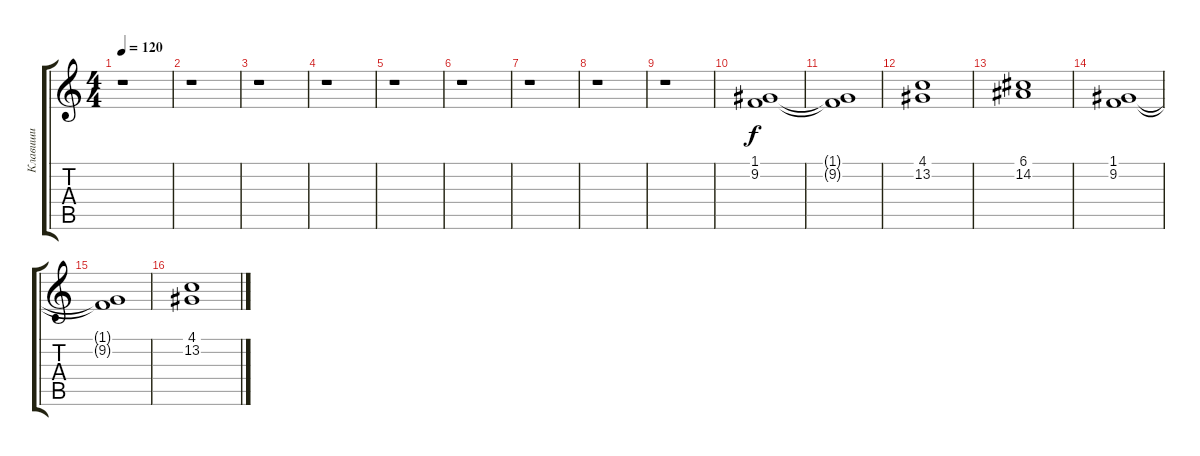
\track ("Клавиши" "Клавиши") {instrument choiraahs}
\staff {score tabs}
\tuning (E4 B3 G3 D3 A2 E2) {hide}
\ts (4 4)
\tempo 120
\clef g2
\ks c
r.1{dy f} |
r.1 |
r.1 |
r.1 |
r.1 |
r.1 |
r.1 |
r.1 |
r.1 |
(1.1 9.2).1 |
(1.1{t} 9.2{t}).1 |
(4.1 13.2).1 |
(6.1 14.2).1 |
(1.1 9.2).1 |
(1.1{t} 9.2{t}).1 |
(4.1 13.2).1
